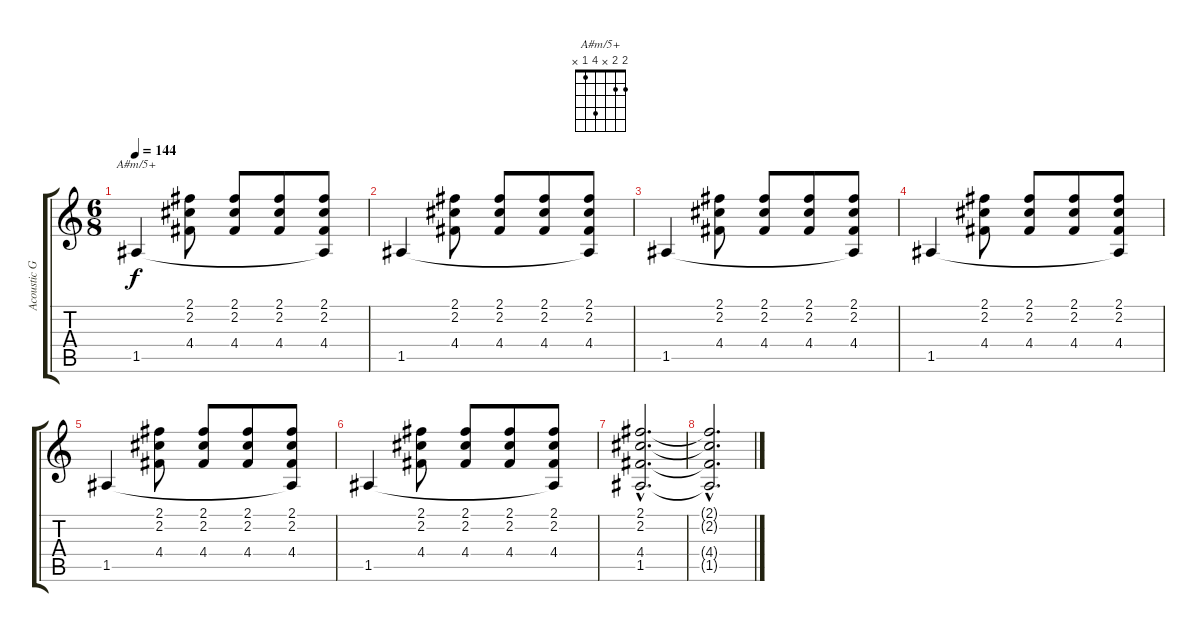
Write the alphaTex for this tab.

\track ("Acoustic Guitar" "Acoustic G") {instrument acousticguitarsteel}
\staff {score tabs}
\tuning (E4 B3 G3 D3 A2 E2) {hide}
\chord ("A#m/5+" 2 2 x 4 1 x)
\ts (6 8)
\tempo 144
\clef g2
\ks c
1.5.4{ch "A#m/5+" dy f} (2.1 2.2 4.4).8 (2.1 2.2 4.4).8 (2.1 2.2 4.4).8 (2.1 2.2 4.4 1.5{t}).8 |
1.5.4 (2.1 2.2 4.4).8 (2.1 2.2 4.4).8 (2.1 2.2 4.4).8 (2.1 2.2 4.4 1.5{t}).8 |
1.5.4 (2.1 2.2 4.4).8 (2.1 2.2 4.4).8 (2.1 2.2 4.4).8 (2.1 2.2 4.4 1.5{t}).8 |
1.5.4 (2.1 2.2 4.4).8 (2.1 2.2 4.4).8 (2.1 2.2 4.4).8 (2.1 2.2 4.4 1.5{t}).8 |
1.5.4 (2.1 2.2 4.4).8 (2.1 2.2 4.4).8 (2.1 2.2 4.4).8 (2.1 2.2 4.4 1.5{t}).8 |
1.5.4 (2.1 2.2 4.4).8 (2.1 2.2 4.4).8 (2.1 2.2 4.4).8 (2.1 2.2 4.4 1.5{t}).8 |
(2.1{hac} 2.2{hac} 4.4{hac} 1.5{hac}).2{d} |
(2.1{hac t} 2.2{hac t} 4.4{hac t} 1.5{hac t}).2{d}
